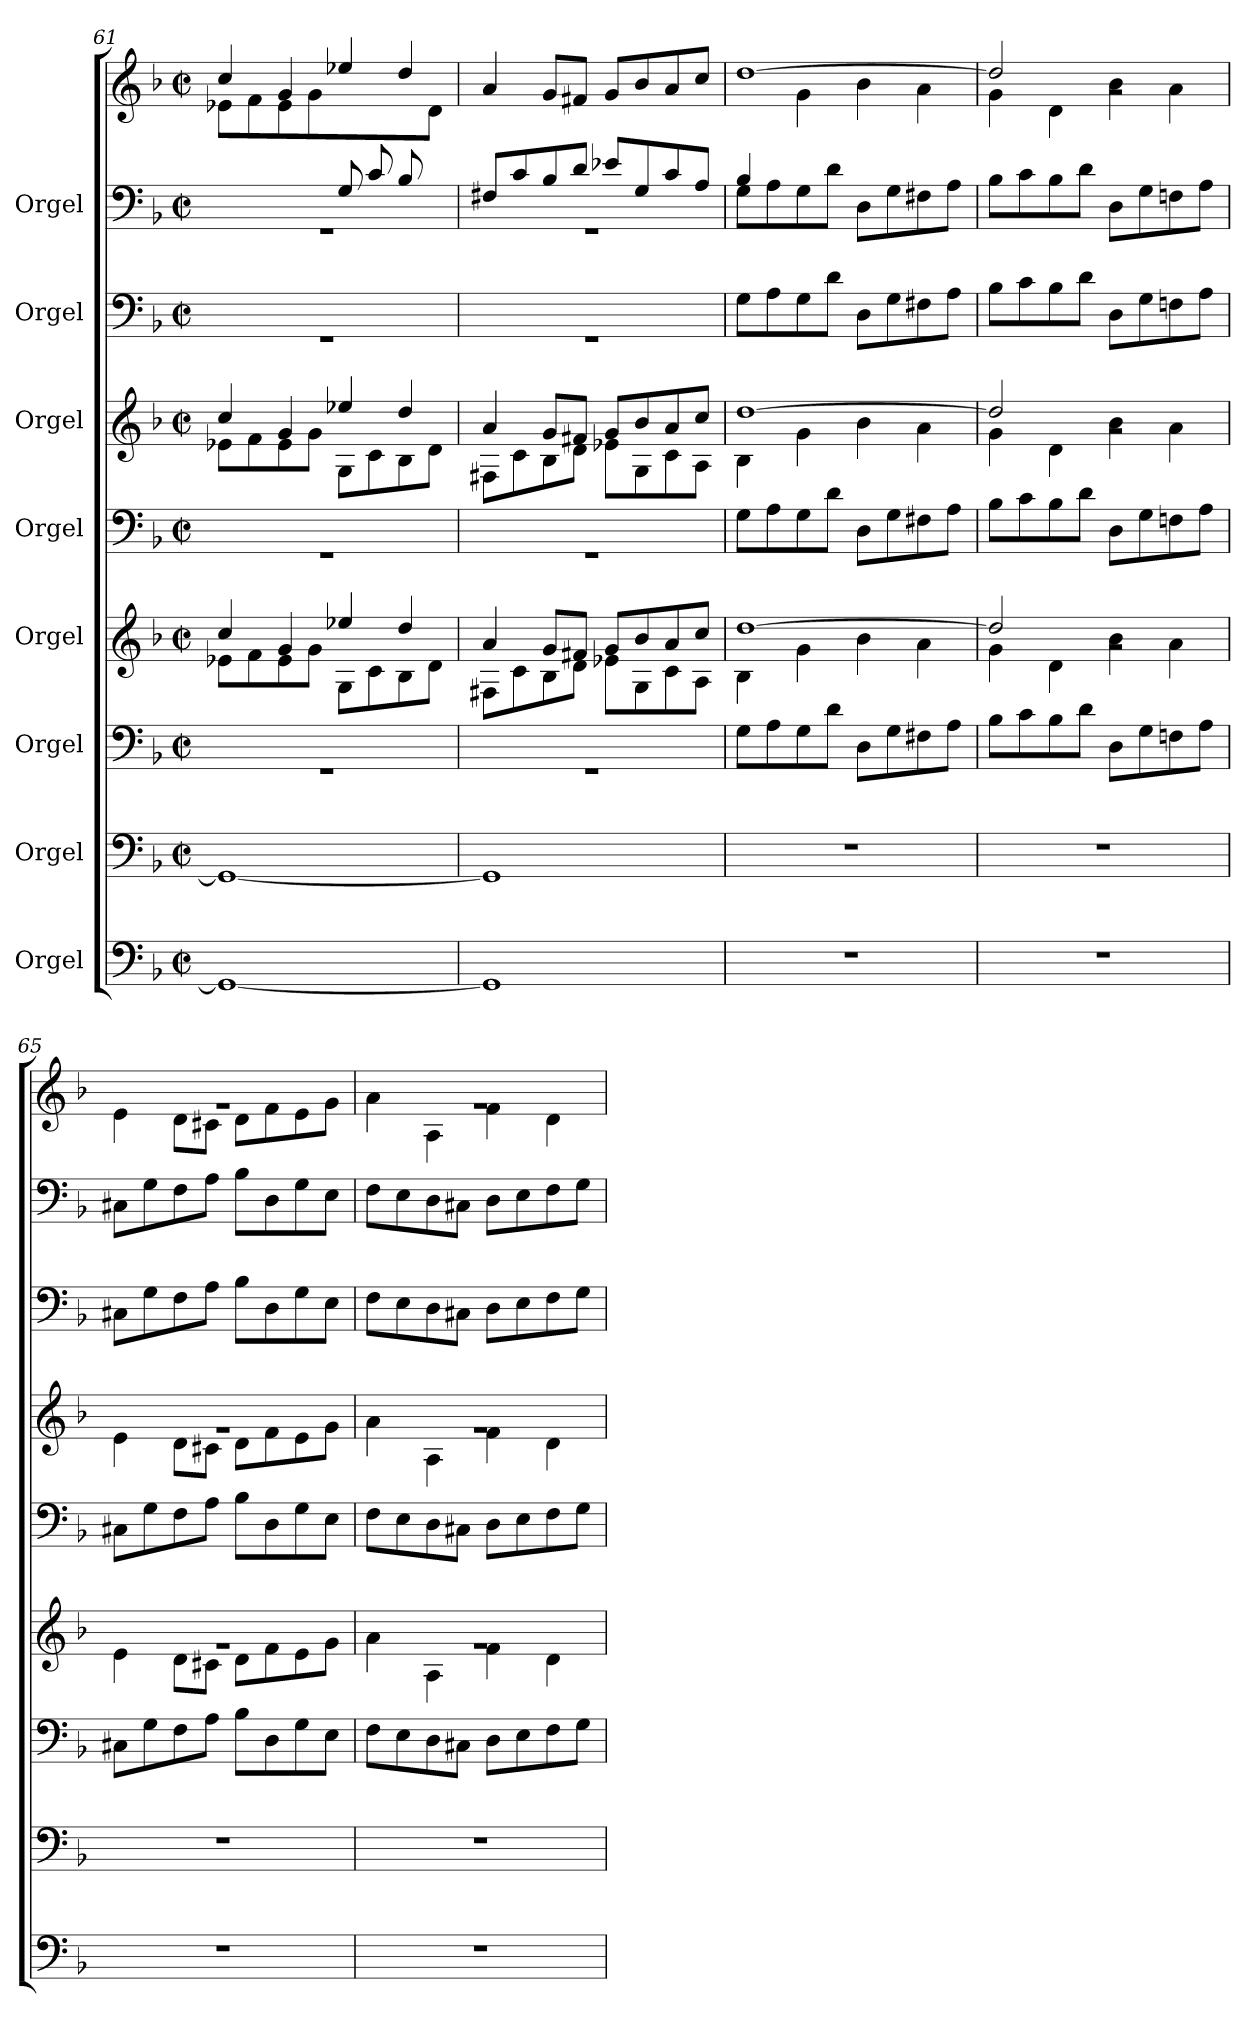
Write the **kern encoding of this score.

**kern	**kern	**kern	**kern	**kern	**kern	**kern	**kern	**kern
*part8	*part7	*part6	*part5	*part4	*part3	*part2	*part1	*part1
*staff9	*staff8	*staff7	*staff6	*staff5	*staff4	*staff3	*staff2	*staff1
*I"Orgel	*I"Orgel	*I"Orgel	*I"Orgel	*I"Orgel	*I"Orgel	*I"Orgel	*I"Orgel	*
!!LO:LB:g=z
*clefF4	*clefF4	*clefF4	*clefG2	*clefF4	*clefG2	*clefF4	*clefF4	*clefG2
*k[b-]	*k[b-]	*k[b-]	*k[b-]	*k[b-]	*k[b-]	*k[b-]	*k[b-]	*k[b-]
*M2/2	*M2/2	*M2/2	*M2/2	*M2/2	*M2/2	*M2/2	*M2/2	*M2/2
*met(c|)	*met(c|)	*met(c|)	*met(c|)	*met(c|)	*met(c|)	*met(c|)	*met(c|)	*met(c|)
=61	=61	=61	=61	=61	=61	=61	=61	=61
*	*	*	*^	*	*^	*	*^	*^
1GG_	1GG_	1rGG	4cc/	8e-X\L	1rGG	4cc/	8e-X\L	1rGG	2ryy	1rGG	4cc/	8e-X\L
.	.	.	.	8f\	.	.	8f\	.	.	.	.	8f\
.	.	.	4g/	8e-\	.	4g/	8e-\	.	.	.	4g/	8e-\
.	.	.	.	8g\J	.	.	8g\J	.	.	.	.	8g\J
.	.	.	4ee-X/	8G\L	.	4ee-X/	8G\L	.	8G/L	.	4ee-X/	4.ryy
.	.	.	.	8c\	.	.	8c\	.	8c/	.	.	.
.	.	.	4dd/	8B-\	.	4dd/	8B-\	.	8B-/	.	4dd/	.
.	.	.	.	8d\J	.	.	8d\J	.	8ryy	.	.	8d\J
*	*	*	*	*	*	*	*	*	*	*	*v	*v
=62	=62	=62	=62	=62	=62	=62	=62	=62	=62	=62	=62
1GG]	1GG]	1rGG	4a/	8F#X\L	1rGG	4a/	8F#X\L	1rGG	8F#X/L	1rGG	4a/
.	.	.	.	8c\	.	.	8c\	.	8c/	.	.
.	.	.	8g/L	8B-\	.	8g/L	8B-\	.	8B-/	.	8g/L
.	.	.	8f#X/J	8d\J	.	8f#X/J	8d\J	.	8d/J	.	8f#X/J
.	.	.	8g/L	8e-X\L	.	8g/L	8e-X\L	.	8e-X/L	.	8g/L
.	.	.	8b-/	8G\	.	8b-/	8G\	.	8G/	.	8b-/
.	.	.	8a/	8c\	.	8a/	8c\	.	8c/	.	8a/
.	.	.	8cc/J	8A\J	.	8cc/J	8A\J	.	8A/J	.	8cc/J
=63	=63	=63	=63	=63	=63	=63	=63	=63	=63	=63	=63
*	*	*	*	*	*	*	*	*	*	*	*^
1r	1r	8G\L	[1dd	4B-\	8G\L	[1dd	4B-\	8G\L	4B-/	8G\L	[1dd	4ryy
.	.	8A\	.	.	8A\	.	.	8A\	.	8A\	.	.
.	.	8G\	.	4g\	8G\	.	4g\	8G\	2.ryy	8G\	.	4g\
.	.	8d\J	.	.	8d\J	.	.	8d\J	.	8d\J	.	.
.	.	8D\L	.	4b-\	8D\L	.	4b-\	8D\L	.	8D\L	.	4b-\
.	.	8G\	.	.	8G\	.	.	8G\	.	8G\	.	.
.	.	8F#X\	.	4a\	8F#X\	.	4a\	8F#X\	.	8F#X\	.	4a\
.	.	8A\J	.	.	8A\J	.	.	8A\J	.	8A\J	.	.
*	*	*	*	*	*	*	*	*	*v	*v	*	*
=64	=64	=64	=64	=64	=64	=64	=64	=64	=64	=64	=64
1r	1r	8B-\L	2dd/]	4g\	8B-\L	2dd/]	4g\	8B-\L	8B-\L	2dd/]	4g\
.	.	8c\	.	.	8c\	.	.	8c\	8c\	.	.
.	.	8B-\	.	4d\	8B-\	.	4d\	8B-\	8B-\	.	4d\
.	.	8d\J	.	.	8d\J	.	.	8d\J	8d\J	.	.
.	.	8D\L	2rg	4b-\	8D\L	2rg	4b-\	8D\L	8D\L	2rg	4b-\
.	.	8G\	.	.	8G\	.	.	8G\	8G\	.	.
.	.	8Fn\	.	4a\	8Fn\	.	4a\	8Fn\	8Fn\	.	4a\
.	.	8A\J	.	.	8A\J	.	.	8A\J	8A\J	.	.
=65	=65	=65	=65	=65	=65	=65	=65	=65	=65	=65	=65
1r	1r	8C#X\L	1rg	4e\	8C#X\L	1rg	4e\	8C#X\L	8C#X\L	1rg	4e\
.	.	8G\	.	.	8G\	.	.	8G\	8G\	.	.
.	.	8F\	.	8d\L	8F\	.	8d\L	8F\	8F\	.	8d\L
.	.	8A\J	.	8c#X\J	8A\J	.	8c#X\J	8A\J	8A\J	.	8c#X\J
.	.	8B-\L	.	8d\L	8B-\L	.	8d\L	8B-\L	8B-\L	.	8d\L
.	.	8D\	.	8f\	8D\	.	8f\	8D\	8D\	.	8f\
.	.	8G\	.	8e\	8G\	.	8e\	8G\	8G\	.	8e\
.	.	8E\J	.	8g\J	8E\J	.	8g\J	8E\J	8E\J	.	8g\J
=66	=66	=66	=66	=66	=66	=66	=66	=66	=66	=66	=66
1r	1r	8F\L	1rg	4a\	8F\L	1rg	4a\	8F\L	8F\L	1rg	4a\
.	.	8E\	.	.	8E\	.	.	8E\	8E\	.	.
.	.	8D\	.	4A\	8D\	.	4A\	8D\	8D\	.	4A\
.	.	8C#X\J	.	.	8C#X\J	.	.	8C#X\J	8C#X\J	.	.
.	.	8D\L	.	4f\	8D\L	.	4f\	8D\L	8D\L	.	4f\
.	.	8E\	.	.	8E\	.	.	8E\	8E\	.	.
.	.	8F\	.	4d\	8F\	.	4d\	8F\	8F\	.	4d\
.	.	8G\J	.	.	8G\J	.	.	8G\J	8G\J	.	.
*	*	*	*v	*v	*	*v	*v	*	*	*v	*v
=	=	=	=	=	=	=	=	=
*-	*-	*-	*-	*-	*-	*-	*-	*-
